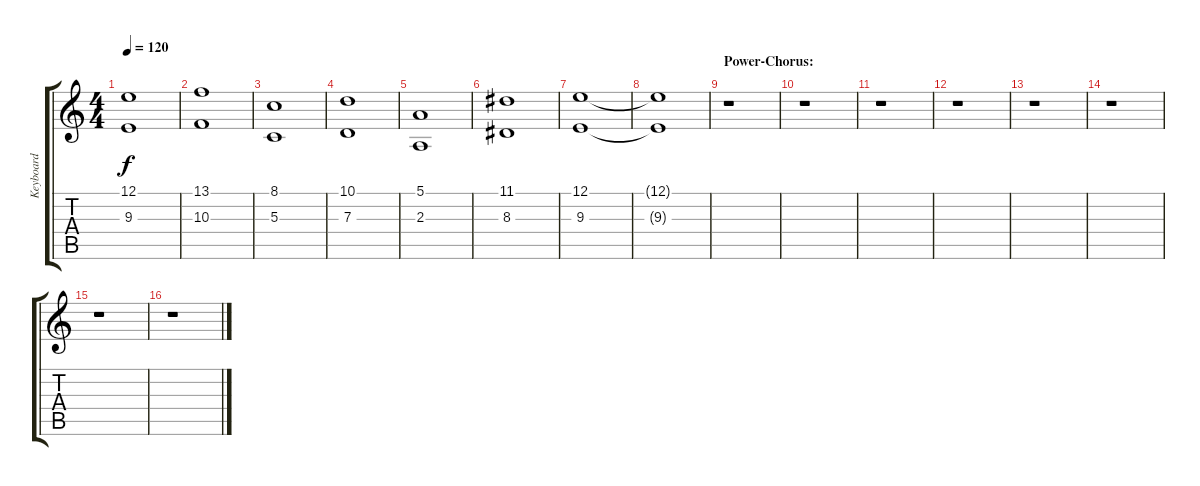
\track ("Keyboard" "Keyboard") {instrument stringensemble1}
\staff {score tabs}
\tuning (E4 B3 G3 D3 A2 E2) {hide}
\ts (4 4)
\tempo 120
\clef g2
\ks c
(12.1 9.3).1{dy f} |
(13.1 10.3).1 |
(8.1 5.3).1 |
(10.1 7.3).1 |
(5.1 2.3).1 |
(11.1 8.3).1 |
(12.1 9.3).1 |
(12.1{t} 9.3{t}).1 |
\section ("" "Power-Chorus:")
r.1 |
r.1 |
r.1 |
r.1 |
r.1 |
r.1 |
r.1 |
r.1
